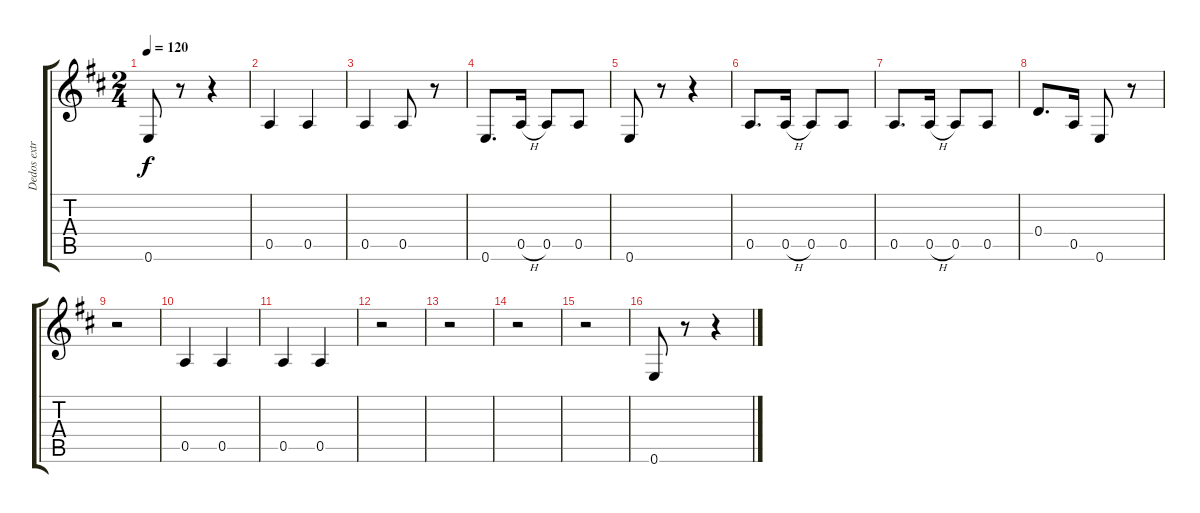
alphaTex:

\track ("Dedos extra de Cacho" "Dedos extr") {instrument acousticguitarnylon}
\staff {score tabs}
\tuning (E4 B3 G3 D3 A2 E2) {hide}
\ts (2 4)
\tempo 120
\clef g2
\ks d
0.6.8{dy f} r.8 r.4 |
0.5.4 0.5.4 |
0.5.4 0.5.8 r.8 |
0.6.8{d} 0.5{h}.16 0.5.8 0.5.8 |
0.6.8 r.8 r.4 |
0.5.8{d} 0.5{h}.16 0.5.8 0.5.8 |
0.5.8{d} 0.5{h}.16 0.5.8 0.5.8 |
0.4.8{d} 0.5.16 0.6.8 r.8 |
r.2 |
0.5.4 0.5.4 |
0.5.4 0.5.4 |
r.2 |
r.2 |
r.2 |
r.2 |
0.6.8 r.8 r.4
